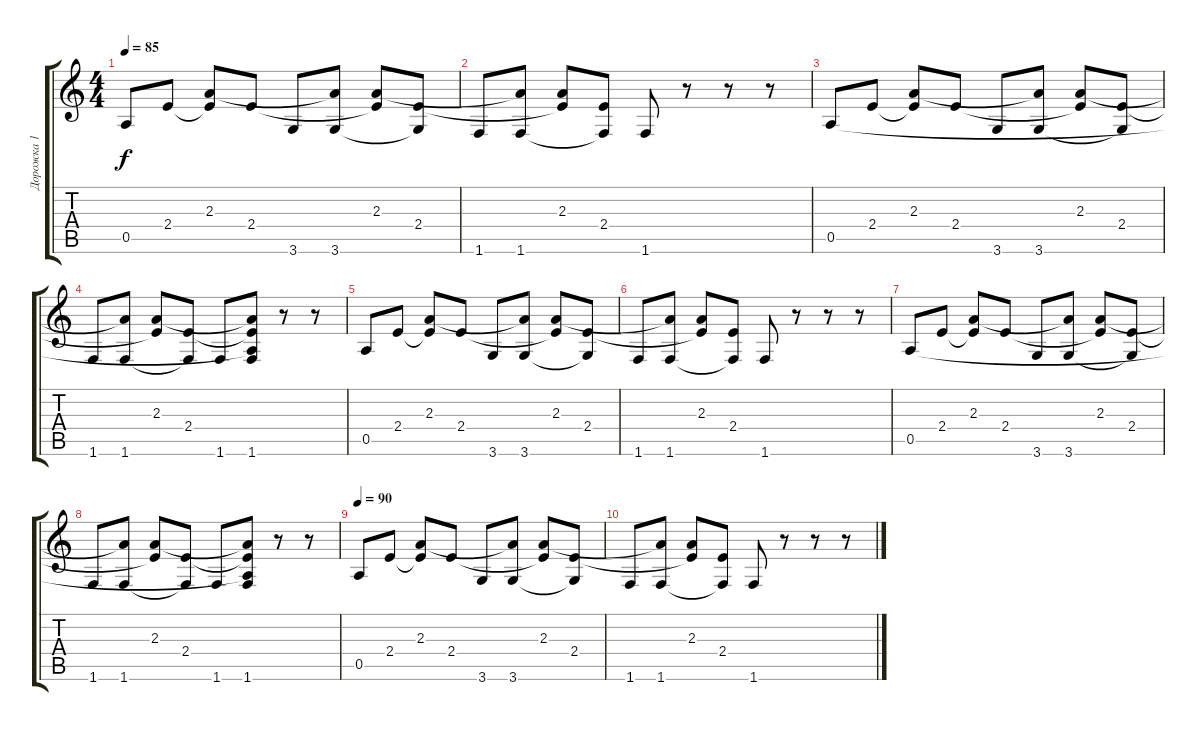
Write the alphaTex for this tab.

\track ("Дорожка 1" "Дорожка 1") {instrument acousticguitarnylon}
\staff {score tabs}
\tuning (E4 B3 G3 D3 A2 E2) {hide}
\ts (4 4)
\tempo 85
\clef g2
\ks c
0.5.8{dy f} 2.4.8 (2.3 2.4{t}).8 2.4.8 3.6.8 (2.3{t} 3.6).8 (2.3 2.4{t}).8 (2.4 3.6{t}).8 |
1.6.8 (2.3{t} 1.6).8 (2.3 2.4{t}).8 (2.4 1.6{t}).8 1.6.8 r.8 r.8 r.8 |
0.5.8 2.4.8 (2.3 2.4{t}).8 2.4.8 3.6.8 (2.3{t} 3.6).8 (2.3 2.4{t}).8 (2.4 3.6{t}).8 |
1.6.8 (2.3{t} 1.6).8 (2.3 2.4{t}).8 (2.4 1.6{t}).8 1.6.8 (2.3{t} 2.4{t} 0.5{t} 1.6).8 r.8 r.8 |
0.5.8 2.4.8 (2.3 2.4{t}).8 2.4.8 3.6.8 (2.3{t} 3.6).8 (2.3 2.4{t}).8 (2.4 3.6{t}).8 |
1.6.8 (2.3{t} 1.6).8 (2.3 2.4{t}).8 (2.4 1.6{t}).8 1.6.8 r.8 r.8 r.8 |
0.5.8 2.4.8 (2.3 2.4{t}).8 2.4.8 3.6.8 (2.3{t} 3.6).8 (2.3 2.4{t}).8 (2.4 3.6{t}).8 |
1.6.8 (2.3{t} 1.6).8 (2.3 2.4{t}).8 (2.4 1.6{t}).8 1.6.8 (2.3{t} 2.4{t} 0.5{t} 1.6).8 r.8 r.8 |
\tempo 90
0.5.8 2.4.8 (2.3 2.4{t}).8 2.4.8 3.6.8 (2.3{t} 3.6).8 (2.3 2.4{t}).8 (2.4 3.6{t}).8 |
1.6.8 (2.3{t} 1.6).8 (2.3 2.4{t}).8 (2.4 1.6{t}).8 1.6.8 r.8 r.8 r.8
